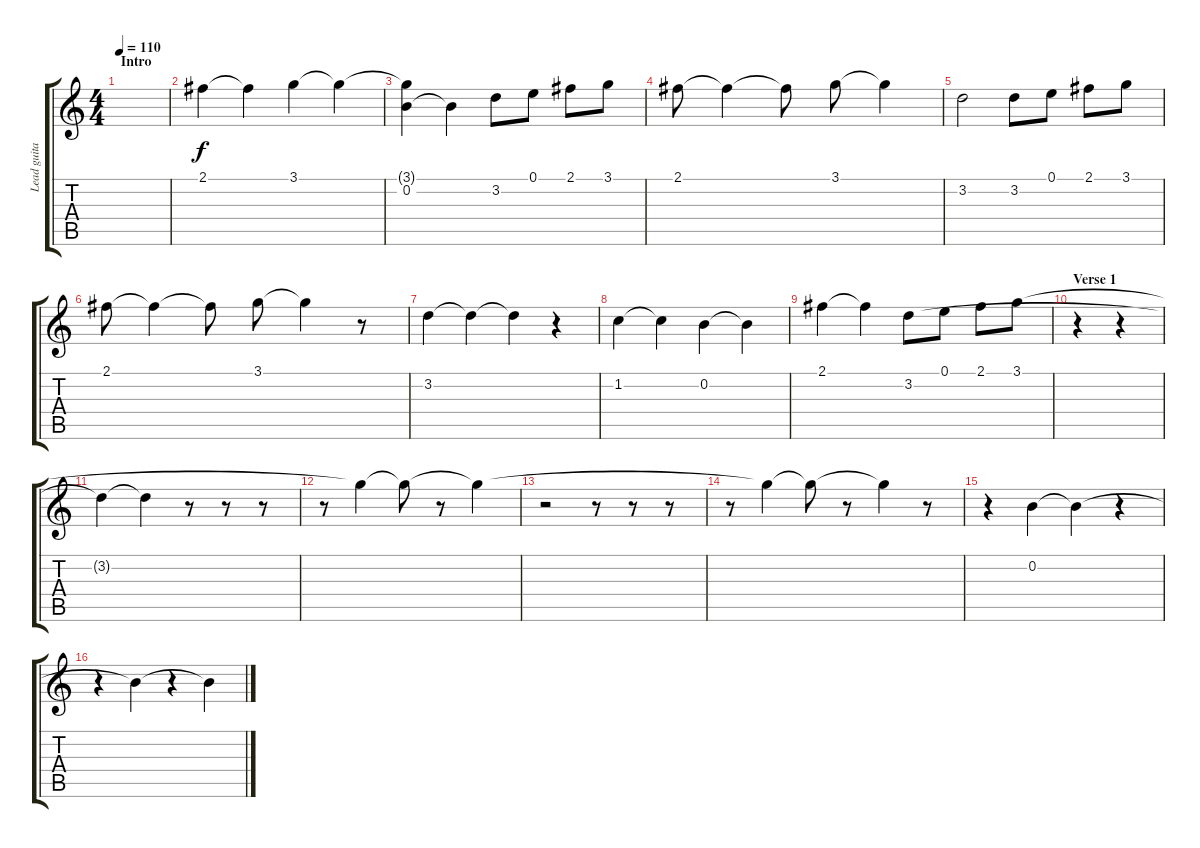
\track ("Lead guitar" "Lead guita") {instrument electricguitarjazz}
\staff {score tabs}
\tuning (E4 B3 G3 D3 A2 E2) {hide}
\ts (4 4)
\section ("" "Intro")
\tempo 110
\clef g2
\ks c
|
2.1.4 2.1{t}.4 3.1.4 3.1{t}.4 |
(3.1{t} 0.2).4 0.2{t}.4 3.2.8 0.1.8 2.1.8 3.1.8 |
2.1.8 2.1{t}.4 2.1{t}.8 3.1.8 3.1{t}.4 |
3.2.2 3.2.8 0.1.8 2.1.8 3.1.8 |
2.1.8 2.1{t}.4 2.1{t}.8 3.1.8 3.1{t}.4 r.8 |
3.2.4 3.2{t}.4 3.2{t}.4 r.4 |
1.2.4 1.2{t}.4 0.2.4 0.2{t}.4 |
2.1.4 2.1{t}.4 3.2.8 0.1.8 2.1.8 3.1.8 |
\section ("" "Verse 1")
r.4 r.4 |
3.2{t}.4 3.2{t}.4 r.8 r.8 r.8 |
r.8 3.1{t}.4 3.1{t}.8 r.8 3.1{t}.4 |
r.2 r.8 r.8 r.8 |
r.8 3.1{t}.4 3.1{t}.8 r.8 3.1{t}.4 r.8 |
r.4 0.2.4 0.2{t}.4 r.4 |
r.4 0.2{t}.4 r.4 0.2{t}.4
